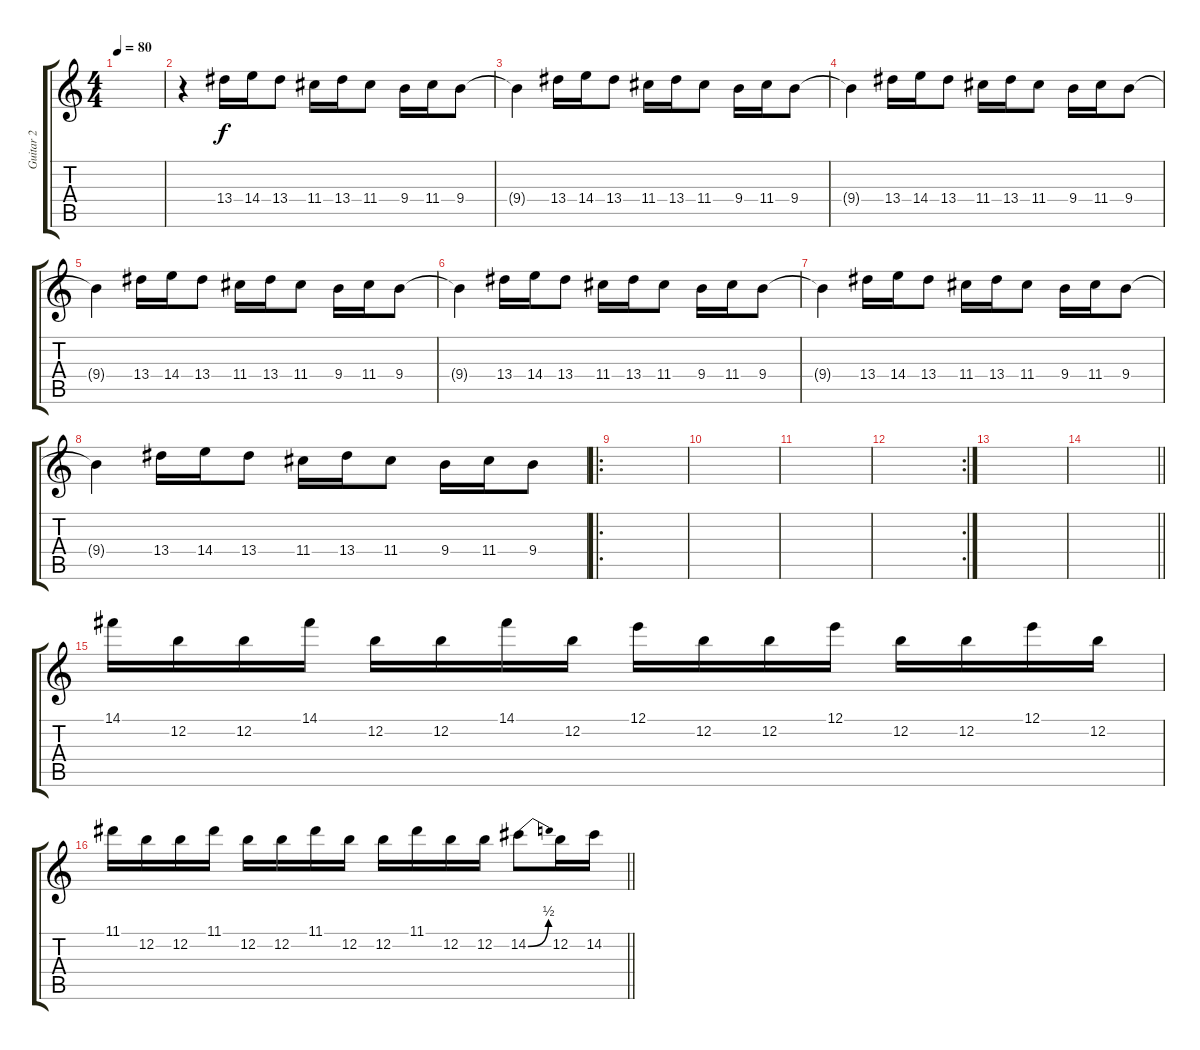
\track ("Guitar 2" "Guitar 2") {instrument distortionguitar}
\staff {score tabs}
\tuning (E4 B3 G3 D3 A2 E2) {hide}
\ts (4 4)
\tempo 80
\clef g2
\ks c
|
r.4 13.4.16 14.4.16 13.4.8 11.4.16 13.4.16 11.4.8 9.4.16 11.4.16 9.4.8 |
9.4{t}.4 13.4.16 14.4.16 13.4.8 11.4.16 13.4.16 11.4.8 9.4.16 11.4.16 9.4.8 |
9.4{t}.4 13.4.16 14.4.16 13.4.8 11.4.16 13.4.16 11.4.8 9.4.16 11.4.16 9.4.8 |
9.4{t}.4 13.4.16 14.4.16 13.4.8 11.4.16 13.4.16 11.4.8 9.4.16 11.4.16 9.4.8 |
9.4{t}.4 13.4.16 14.4.16 13.4.8 11.4.16 13.4.16 11.4.8 9.4.16 11.4.16 9.4.8 |
9.4{t}.4 13.4.16 14.4.16 13.4.8 11.4.16 13.4.16 11.4.8 9.4.16 11.4.16 9.4.8 |
9.4{t}.4 13.4.16 14.4.16 13.4.8 11.4.16 13.4.16 11.4.8 9.4.16 11.4.16 9.4.8 |
\ro
|
|
|
\rc 2
|
|
\barLineRight lightlight
|
14.1.16 12.2.16 12.2.16 14.1.16 12.2.16 12.2.16 14.1.16 12.2.16 12.1.16 12.2.16 12.2.16 12.1.16 12.2.16 12.2.16 12.1.16 12.2.16 |
\barLineRight lightlight
11.1.16 12.2.16 12.2.16 11.1.16 12.2.16 12.2.16 11.1.16 12.2.16 12.2.16 11.1.16 12.2.16 12.2.16 14.2{be (bend 0 0 60 2)}.8 12.2.16 14.2.16
